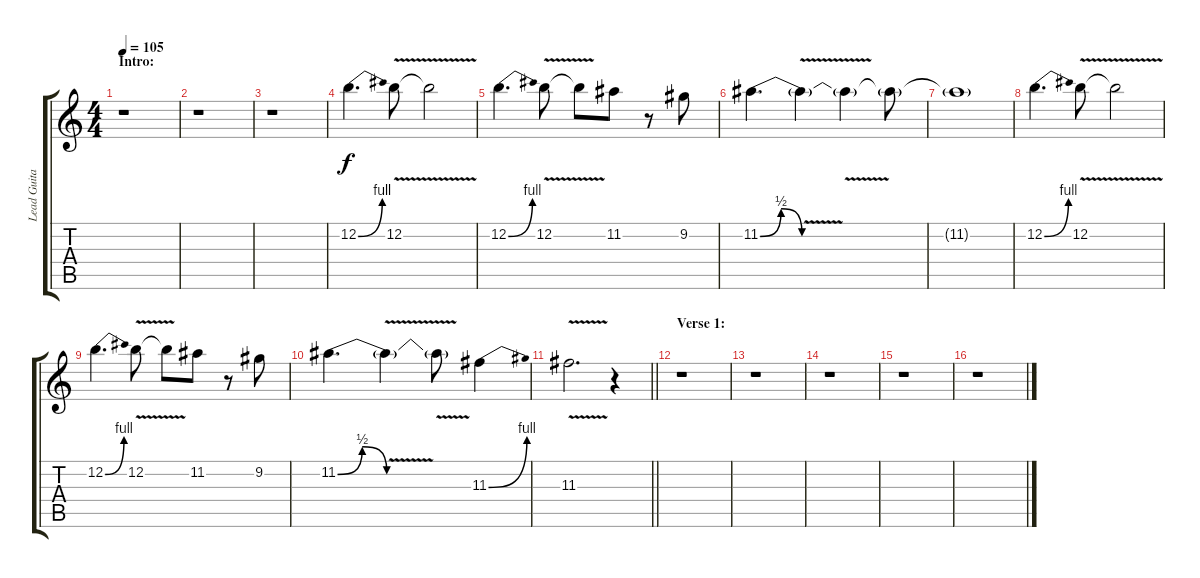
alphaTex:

\track ("Lead Guitar" "Lead Guita") {instrument overdrivenguitar}
\staff {score tabs}
\tuning (E4 B3 G3 D3 A2 E2) {hide}
\ts (4 4)
\section ("" "Intro:")
\tempo 105
\clef g2
\ks c
r.1{dy f instrument overdrivenguitar} |
r.1 |
r.1 |
12.2{be (bend 0 0 60 4)}.4{d volume 16 balance 8 instrument overdrivenguitar} 12.2{v}.8 12.2{t}.2 |
12.2{be (bend 0 0 60 4)}.4{d} 12.2{v}.8 12.2{t}.8 11.2.8 r.8 9.2.8 |
11.2{be (bendrelease 0 0 30 2 30 2 60 0)}.4{d} 11.2{v t}.4 11.2{t}.4 11.2{t}.8 |
11.2{t}.1{volume 5} |
12.2{be (bend 0 0 60 4)}.4{d volume 16 instrument overdrivenguitar} 12.2{v}.8 12.2{t}.2 |
12.2{be (bend 0 0 60 4)}.4{d} 12.2{v}.8 12.2{t}.8 11.2.8 r.8 9.2.8 |
11.2{be (bendrelease 0 0 30 2 30 2 60 0)}.4{d} 11.2{v t}.4 11.2{t}.8 11.3{be (bend 0 0 60 4)}.4 |
\barLineRight lightlight
11.3{v}.2{d} r.4 |
\section ("" "Verse 1:")
r.1 |
r.1 |
r.1 |
r.1 |
r.1
